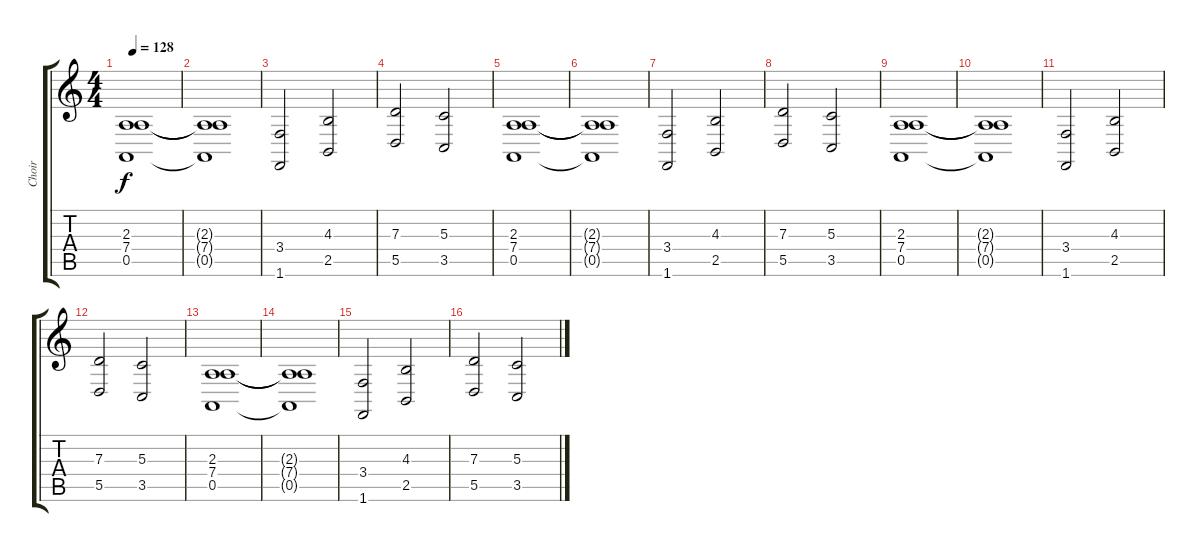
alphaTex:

\track ("Choir" "Choir") {instrument choiraahs}
\staff {score tabs}
\tuning (E4 B3 G3 D3 A2 E2) {hide}
\ts (4 4)
\tempo 128
\clef g2
\ks c
(2.3 7.4 0.5).1{dy f} |
(2.3{t} 7.4{t} 0.5{t}).1 |
(3.4 1.6).2 (4.3 2.5).2 |
(7.3 5.5).2 (5.3 3.5).2 |
(2.3 7.4 0.5).1 |
(2.3{t} 7.4{t} 0.5{t}).1 |
(3.4 1.6).2 (4.3 2.5).2 |
(7.3 5.5).2 (5.3 3.5).2 |
(2.3 7.4 0.5).1 |
(2.3{t} 7.4{t} 0.5{t}).1 |
(3.4 1.6).2 (4.3 2.5).2 |
(7.3 5.5).2 (5.3 3.5).2 |
(2.3 7.4 0.5).1 |
(2.3{t} 7.4{t} 0.5{t}).1 |
(3.4 1.6).2 (4.3 2.5).2 |
(7.3 5.5).2 (5.3 3.5).2
